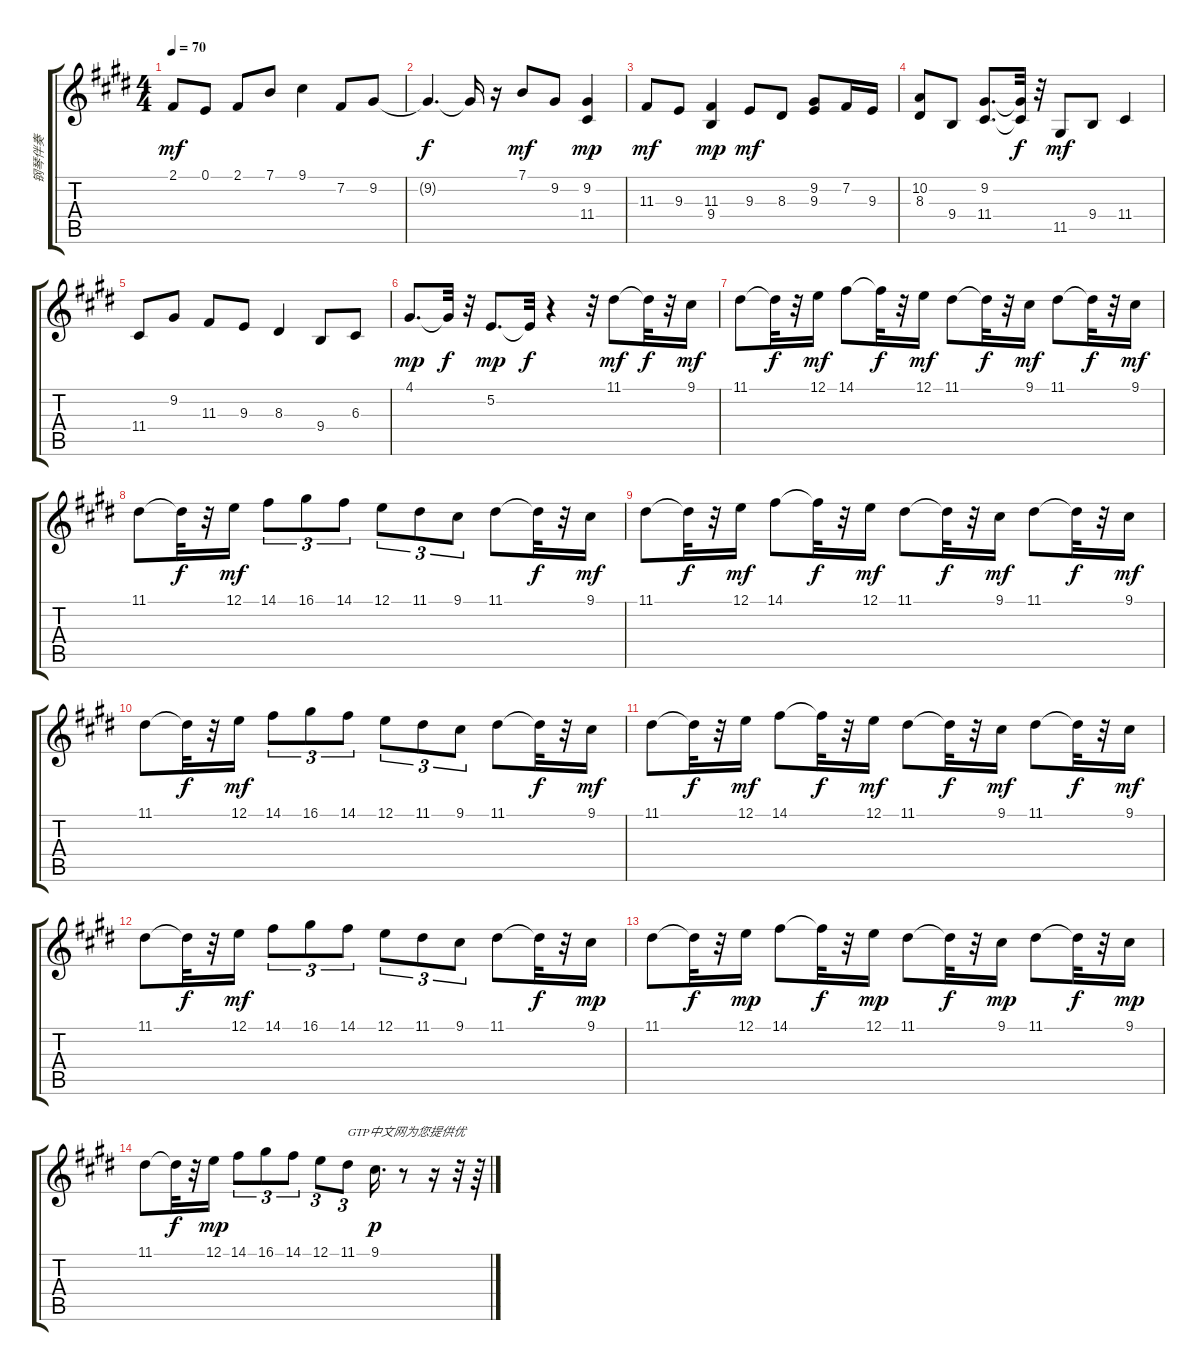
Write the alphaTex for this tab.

\track ("钢琴伴奏" "钢琴伴奏") {instrument electricgrandpiano}
\staff {score tabs}
\tuning (E4 B3 G3 D3 A2 E2) {hide}
\ts (4 4)
\tempo 70
\clef g2
\ks e
2.1.8{dy mf} 0.1.8 2.1.8 7.1.8 9.1.4 7.2.8 9.2.8 |
9.2{t}.4{d dy f} 9.2{t}.16 r.16 7.1.8{dy mf} 9.2.8 (9.2 11.4).4{dy mp} |
11.3.8{dy mf} 9.3.8 (11.3 9.4).4{dy mp} 9.3.8{dy mf} 8.3.8 (9.2 9.3).8 7.2.16 9.3.16 |
(10.2 8.3).8 9.4.8 (9.2 11.4).8{d} (9.2{t} 11.4{t}).32{dy f} r.32 11.5.8{dy mf} 9.4.8 11.4.4 |
11.4.8 9.2.8 11.3.8 9.3.8 8.3.4 9.4.8 6.3.8 |
4.1.8{d dy mp} 4.1{t}.32{dy f} r.32 5.2.8{d dy mp} 5.2{t}.32{dy f} r.4 r.32 11.1.8{dy mf} 11.1{t}.32{dy f} r.32 9.1.16{dy mf} |
11.1.8 11.1{t}.32{dy f} r.32 12.1.16{dy mf} 14.1.8 14.1{t}.32{dy f} r.32 12.1.16{dy mf} 11.1.8 11.1{t}.32{dy f} r.32 9.1.16{dy mf} 11.1.8 11.1{t}.32{dy f} r.32 9.1.16{dy mf} |
11.1.8 11.1{t}.32{dy f} r.32 12.1.16{dy mf} 14.1.8{tu (3 2)} 16.1.8{tu (3 2)} 14.1.8{tu (3 2)} 12.1.8{tu (3 2)} 11.1.8{tu (3 2)} 9.1.8{tu (3 2)} 11.1.8 11.1{t}.32{dy f} r.32 9.1.16{dy mf} |
11.1.8 11.1{t}.32{dy f} r.32 12.1.16{dy mf} 14.1.8 14.1{t}.32{dy f} r.32 12.1.16{dy mf} 11.1.8 11.1{t}.32{dy f} r.32 9.1.16{dy mf} 11.1.8 11.1{t}.32{dy f} r.32 9.1.16{dy mf} |
11.1.8 11.1{t}.32{dy f} r.32 12.1.16{dy mf} 14.1.8{tu (3 2)} 16.1.8{tu (3 2)} 14.1.8{tu (3 2)} 12.1.8{tu (3 2)} 11.1.8{tu (3 2)} 9.1.8{tu (3 2)} 11.1.8 11.1{t}.32{dy f} r.32 9.1.16{dy mf} |
11.1.8 11.1{t}.32{dy f} r.32 12.1.16{dy mf} 14.1.8 14.1{t}.32{dy f} r.32 12.1.16{dy mf} 11.1.8 11.1{t}.32{dy f} r.32 9.1.16{dy mf} 11.1.8 11.1{t}.32{dy f} r.32 9.1.16{dy mf} |
11.1.8 11.1{t}.32{dy f} r.32 12.1.16{dy mf} 14.1.8{tu (3 2)} 16.1.8{tu (3 2)} 14.1.8{tu (3 2)} 12.1.8{tu (3 2)} 11.1.8{tu (3 2)} 9.1.8{tu (3 2)} 11.1.8 11.1{t}.32{dy f} r.32 9.1.16{dy mp} |
11.1.8 11.1{t}.32{dy f} r.32 12.1.16{dy mp} 14.1.8 14.1{t}.32{dy f} r.32 12.1.16{dy mp} 11.1.8 11.1{t}.32{dy f} r.32 9.1.16{dy mp} 11.1.8 11.1{t}.32{dy f} r.32 9.1.16{dy mp} |
11.1.8 11.1{t}.32{dy f} r.32 12.1.16{dy mp} 14.1.8{tu (3 2)} 16.1.8{tu (3 2)} 14.1.8{tu (3 2)} 12.1.8{tu (3 2)} 11.1.8{tu (3 2) txt "GTP中文网为您提供优"} 9.1.16{d dy p} r.8 r.16 r.32 r.64
